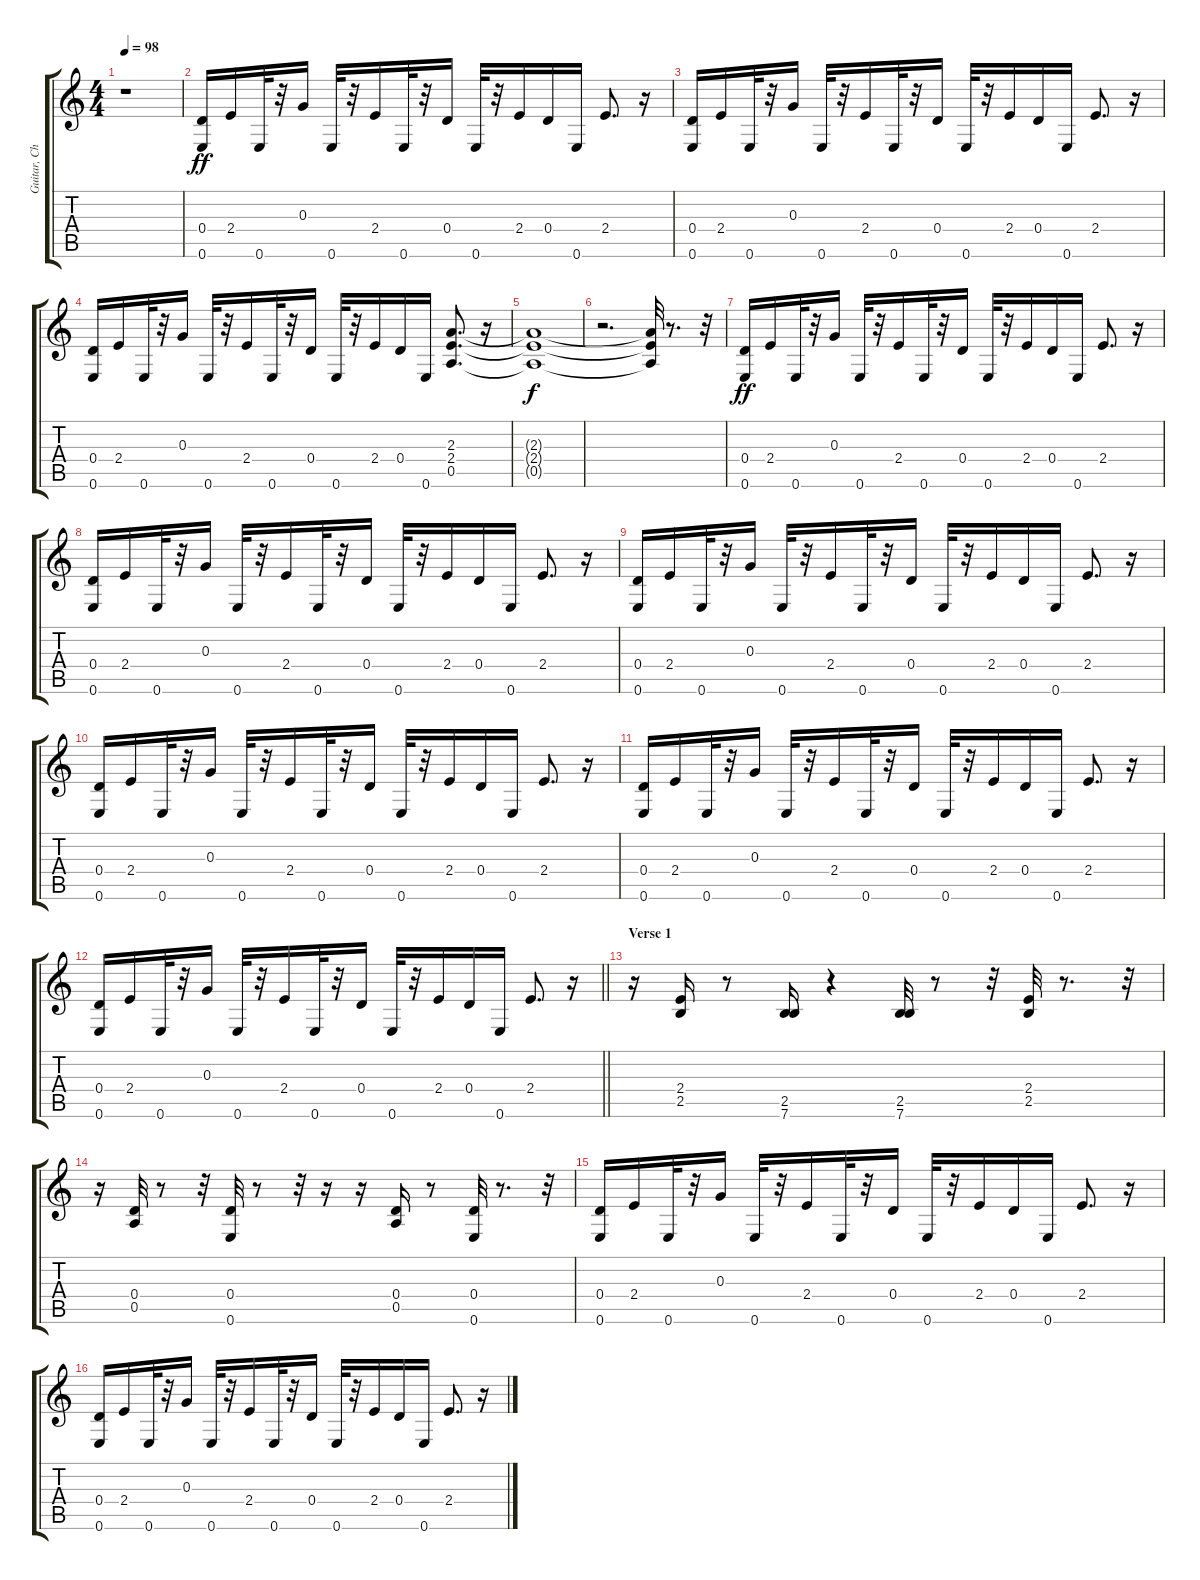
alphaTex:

\track ("Guitar, Chop" "Guitar, Ch") {instrument overdrivenguitar}
\staff {score tabs}
\tuning (E4 B3 G3 D3 A2 E2) {hide}
\ts (4 4)
\tempo 98
\clef g2
\ks c
r.1{dy ff instrument overdrivenguitar} |
(0.4 0.6).16 2.4.16 0.6.32 r.32 0.3.16 0.6.32 r.32 2.4.16 0.6.32 r.32 0.4.16 0.6.32 r.32 2.4.16 0.4.16{volume 9} 0.6.16 2.4.8{d} r.16 |
(0.4 0.6).16 2.4.16 0.6.32 r.32 0.3.16 0.6.32 r.32 2.4.16 0.6.32 r.32 0.4.16 0.6.32 r.32 2.4.16 0.4.16{volume 9} 0.6.16 2.4.8{d} r.16 |
(0.4 0.6).16 2.4.16 0.6.32 r.32 0.3.16 0.6.32 r.32 2.4.16 0.6.32 r.32 0.4.16 0.6.32 r.32 2.4.16 0.4.16{volume 9} 0.6.16 (2.3 2.4 0.5).8{d} r.16 |
(2.3{t} 2.4{t} 0.5{t}).1{dy f} |
r.2{d} (2.3{t} 2.4{t} 0.5{t}).32 r.8{d} r.32 |
(0.4 0.6).16{dy ff} 2.4.16 0.6.32 r.32 0.3.16 0.6.32 r.32 2.4.16 0.6.32 r.32 0.4.16 0.6.32 r.32 2.4.16 0.4.16{volume 9} 0.6.16 2.4.8{d} r.16 |
(0.4 0.6).16 2.4.16 0.6.32 r.32 0.3.16 0.6.32 r.32 2.4.16 0.6.32 r.32 0.4.16 0.6.32 r.32 2.4.16 0.4.16 0.6.16 2.4.8{d volume 9} r.16 |
(0.4 0.6).16 2.4.16 0.6.32 r.32 0.3.16 0.6.32 r.32 2.4.16{volume 9} 0.6.32{volume 10} r.32 0.4.16 0.6.32 r.32 2.4.16 0.4.16 0.6.16 2.4.8{d} r.16 |
(0.4 0.6).16 2.4.16 0.6.32 r.32 0.3.16 0.6.32 r.32 2.4.16 0.6.32 r.32 0.4.16 0.6.32 r.32 2.4.16 0.4.16 0.6.16 2.4.8{d} r.16 |
(0.4 0.6).16 2.4.16 0.6.32 r.32 0.3.16 0.6.32 r.32 2.4.16 0.6.32 r.32 0.4.16 0.6.32 r.32 2.4.16 0.4.16 0.6.16 2.4.8{d} r.16 |
\barLineRight lightlight
(0.4 0.6).16 2.4.16 0.6.32 r.32 0.3.16 0.6.32 r.32 2.4.16 0.6.32 r.32 0.4.16 0.6.32 r.32 2.4.16 0.4.16 0.6.16 2.4.8{d} r.16 |
\section ("" "Verse 1")
r.16 (2.4 2.5).16{volume 9} r.8 (2.5 7.6).16{volume 9} r.4 (2.5 7.6).32{volume 8} r.8 r.32 (2.4 2.5).32 r.8{d} r.32 |
r.16 (0.4 0.5).32 r.8 r.32 (0.4 0.6).32 r.8 r.32 r.16 r.16 (0.4 0.5).16 r.8 (0.4 0.6).32 r.8{d} r.32 |
(0.4 0.6).16{volume 9} 2.4.16 0.6.32 r.32 0.3.16 0.6.32 r.32 2.4.16 0.6.32 r.32 0.4.16 0.6.32{volume 10} r.32 2.4.16 0.4.16 0.6.16 2.4.8{d} r.16 |
(0.4 0.6).16 2.4.16 0.6.32 r.32 0.3.16 0.6.32 r.32 2.4.16 0.6.32 r.32 0.4.16 0.6.32 r.32 2.4.16 0.4.16 0.6.16 2.4.8{d} r.16
